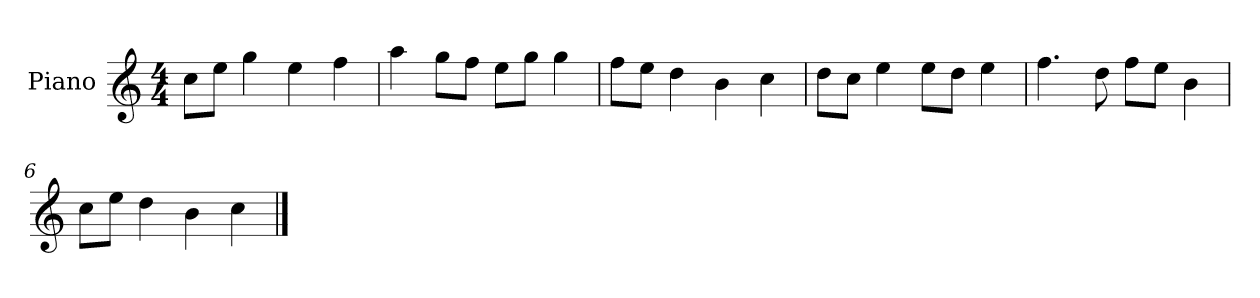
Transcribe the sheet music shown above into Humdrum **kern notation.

**kern
*part1
*staff1
*I"Piano
*I'P-no
*clefG2
*k[]
*M4/4
*MM90
=1
8cc\L
8ee\J
4gg\
4ee\
4ff\
=2
4aa\
8gg\L
8ff\J
8ee\L
8gg\J
4gg\
=3
8ff\L
8ee\J
4dd\
4b\
4cc\
=4
8dd\L
8cc\J
4ee\
8ee\L
8dd\J
4ee\
=5
4.ff\
8dd\
8ff\L
8ee\J
4b\
=6
8cc\L
8ee\J
4dd\
4b\
4cc\
==
*-
